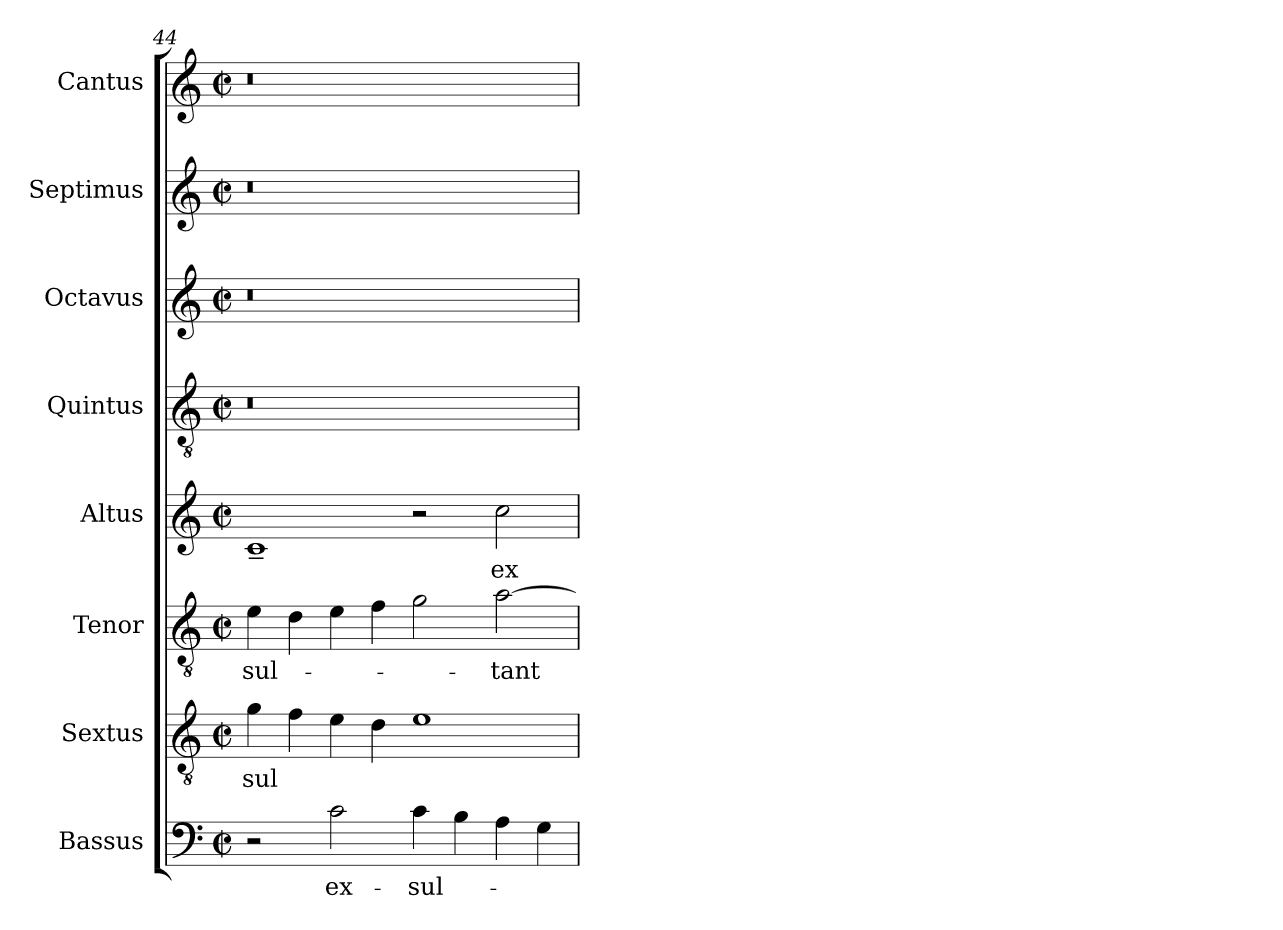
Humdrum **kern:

**kern	**text	**kern	**text	**kern	**text	**kern	**text	**kern	**kern	**kern	**kern
*part8	*part8	*part7	*part7	*part6	*part6	*part5	*part5	*part4	*part3	*part2	*part1
*staff8	*staff8	*staff7	*staff7	*staff6	*staff6	*staff5	*staff5	*staff4	*staff3	*staff2	*staff1
*I"Bassus	*	*I"Sextus	*	*I"Tenor	*	*I"Altus	*	*I"Quintus	*I"Octavus	*I"Septimus	*I"Cantus
!!LO:LB:g=z
*clefF4	*	*clefGv2	*	*clefGv2	*	*clefG2	*	*clefGv2	*clefG2	*clefG2	*clefG2
*M2/2	*	*M2/2	*	*M2/2	*	*M2/2	*	*M2/2	*M2/2	*M2/2	*M2/2
*met(c|)	*	*met(c|)	*	*met(c|)	*	*met(c|)	*	*met(c|)	*met(c|)	*met(c|)	*met(c|)
=44	=44	=44	=44	=44	=44	=44	=44	=44	=44	=44	=44
!	!	!	!LO:LY:b	!	!LO:LY:b	!	!	!	!	!	!
2r	.	4g\	sul	4e\	-sul-	1c~<	.	0r	0r	0r	0r
.	.	4f\	.	4d\	.	.	.	.	.	.	.
!	!LO:LY:b:cj	!	!	!	!	!	!	!	!	!	!
2c\	ex-	4e\	.	4e\	.	.	.	.	.	.	.
.	.	4d\	.	4f\	.	.	.	.	.	.	.
!	!LO:LY:b	!	!	!	!	!	!	!	!	!	!
4c\	-sul-	1e	.	2g\	.	2r	.	.	.	.	.
4B\	.	.	.	.	.	.	.	.	.	.	.
!	!	!	!	!	!LO:LY:b	!	!LO:LY:b:cj	!	!	!	!
4A\	.	.	.	[>2a\	-tant	2cc\	ex-	.	.	.	.
4G\	.	.	.	.	.	.	.	.	.	.	.
=	=	=	=	=	=	=	=	=	=	=	=
*-	*-	*-	*-	*-	*-	*-	*-	*-	*-	*-	*-
